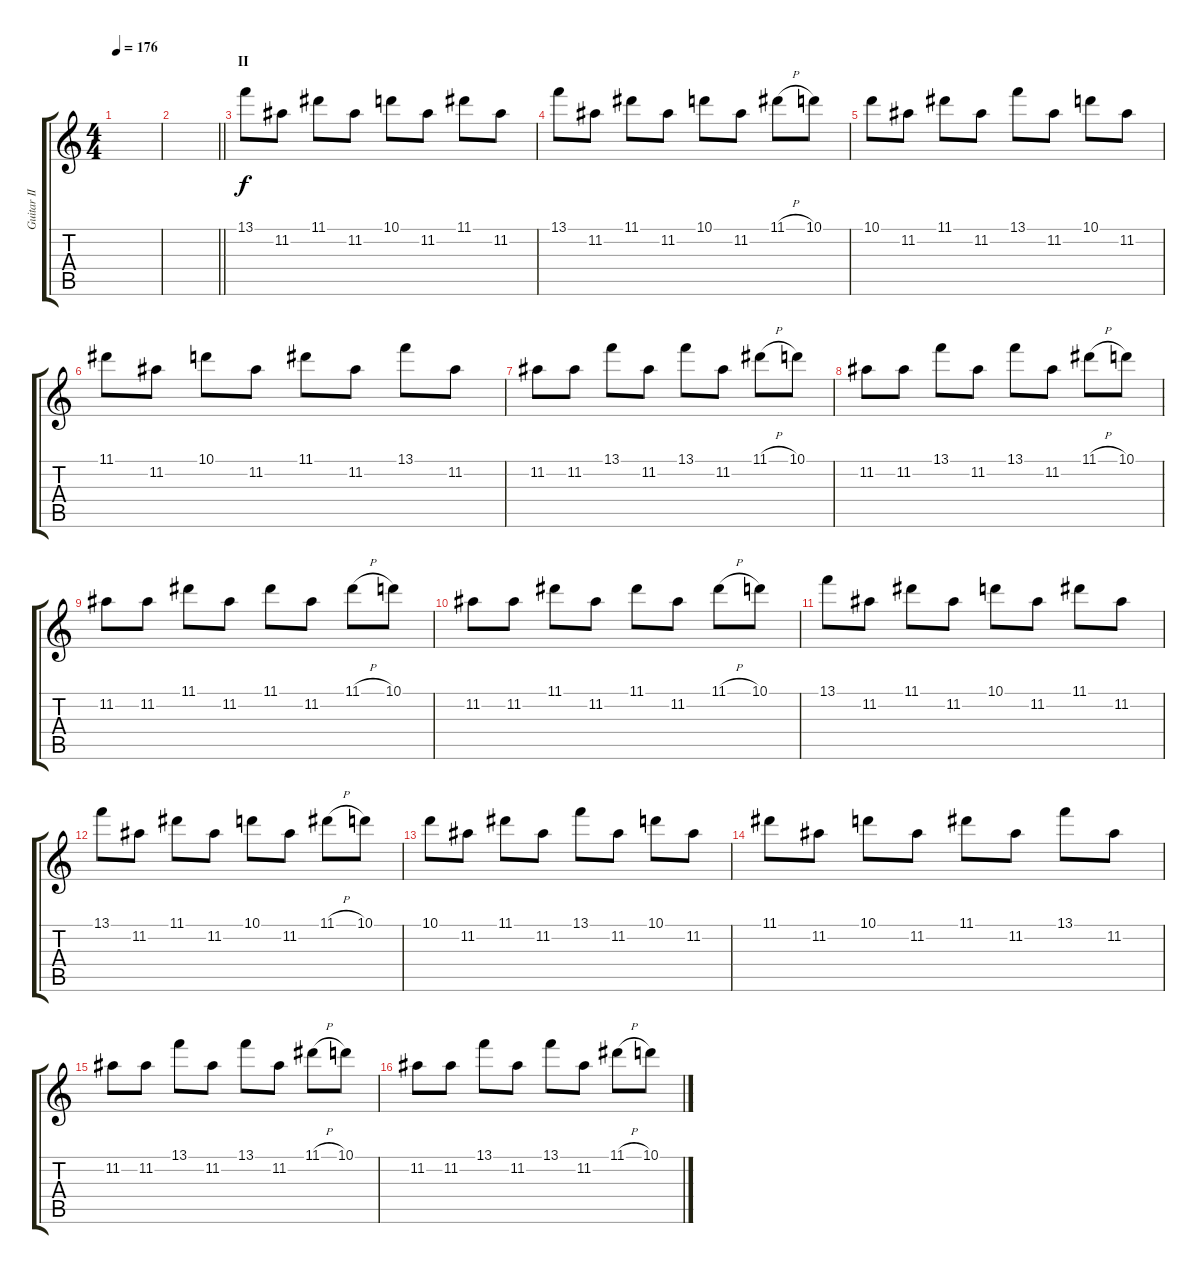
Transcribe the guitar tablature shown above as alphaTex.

\track ("Guitar II Octave" "Guitar II ") {instrument distortionguitar}
\staff {score tabs}
\tuning (E4 B3 G3 D3 A2 D2) {hide}
\ts (4 4)
\tempo 176
\clef g2
\ks c
|
\barLineRight lightlight
|
\section ("" "II")
13.1.8 11.2.8 11.1.8 11.2.8 10.1.8 11.2.8 11.1.8 11.2.8 |
13.1.8 11.2.8 11.1.8 11.2.8 10.1.8 11.2.8 11.1{h}.8 10.1.8 |
10.1.8 11.2.8 11.1.8 11.2.8 13.1.8 11.2.8 10.1.8 11.2.8 |
11.1.8 11.2.8 10.1.8 11.2.8 11.1.8 11.2.8 13.1.8 11.2.8 |
11.2.8 11.2.8 13.1.8 11.2.8 13.1.8 11.2.8 11.1{h}.8 10.1.8 |
11.2.8 11.2.8 13.1.8 11.2.8 13.1.8 11.2.8 11.1{h}.8 10.1.8 |
11.2.8 11.2.8 11.1.8 11.2.8 11.1.8 11.2.8 11.1{h}.8 10.1.8 |
11.2.8 11.2.8 11.1.8 11.2.8 11.1.8 11.2.8 11.1{h}.8 10.1.8 |
13.1.8 11.2.8 11.1.8 11.2.8 10.1.8 11.2.8 11.1.8 11.2.8 |
13.1.8 11.2.8 11.1.8 11.2.8 10.1.8 11.2.8 11.1{h}.8 10.1.8 |
10.1.8 11.2.8 11.1.8 11.2.8 13.1.8 11.2.8 10.1.8 11.2.8 |
11.1.8 11.2.8 10.1.8 11.2.8 11.1.8 11.2.8 13.1.8 11.2.8 |
11.2.8 11.2.8 13.1.8 11.2.8 13.1.8 11.2.8 11.1{h}.8 10.1.8 |
11.2.8 11.2.8 13.1.8 11.2.8 13.1.8 11.2.8 11.1{h}.8 10.1.8
